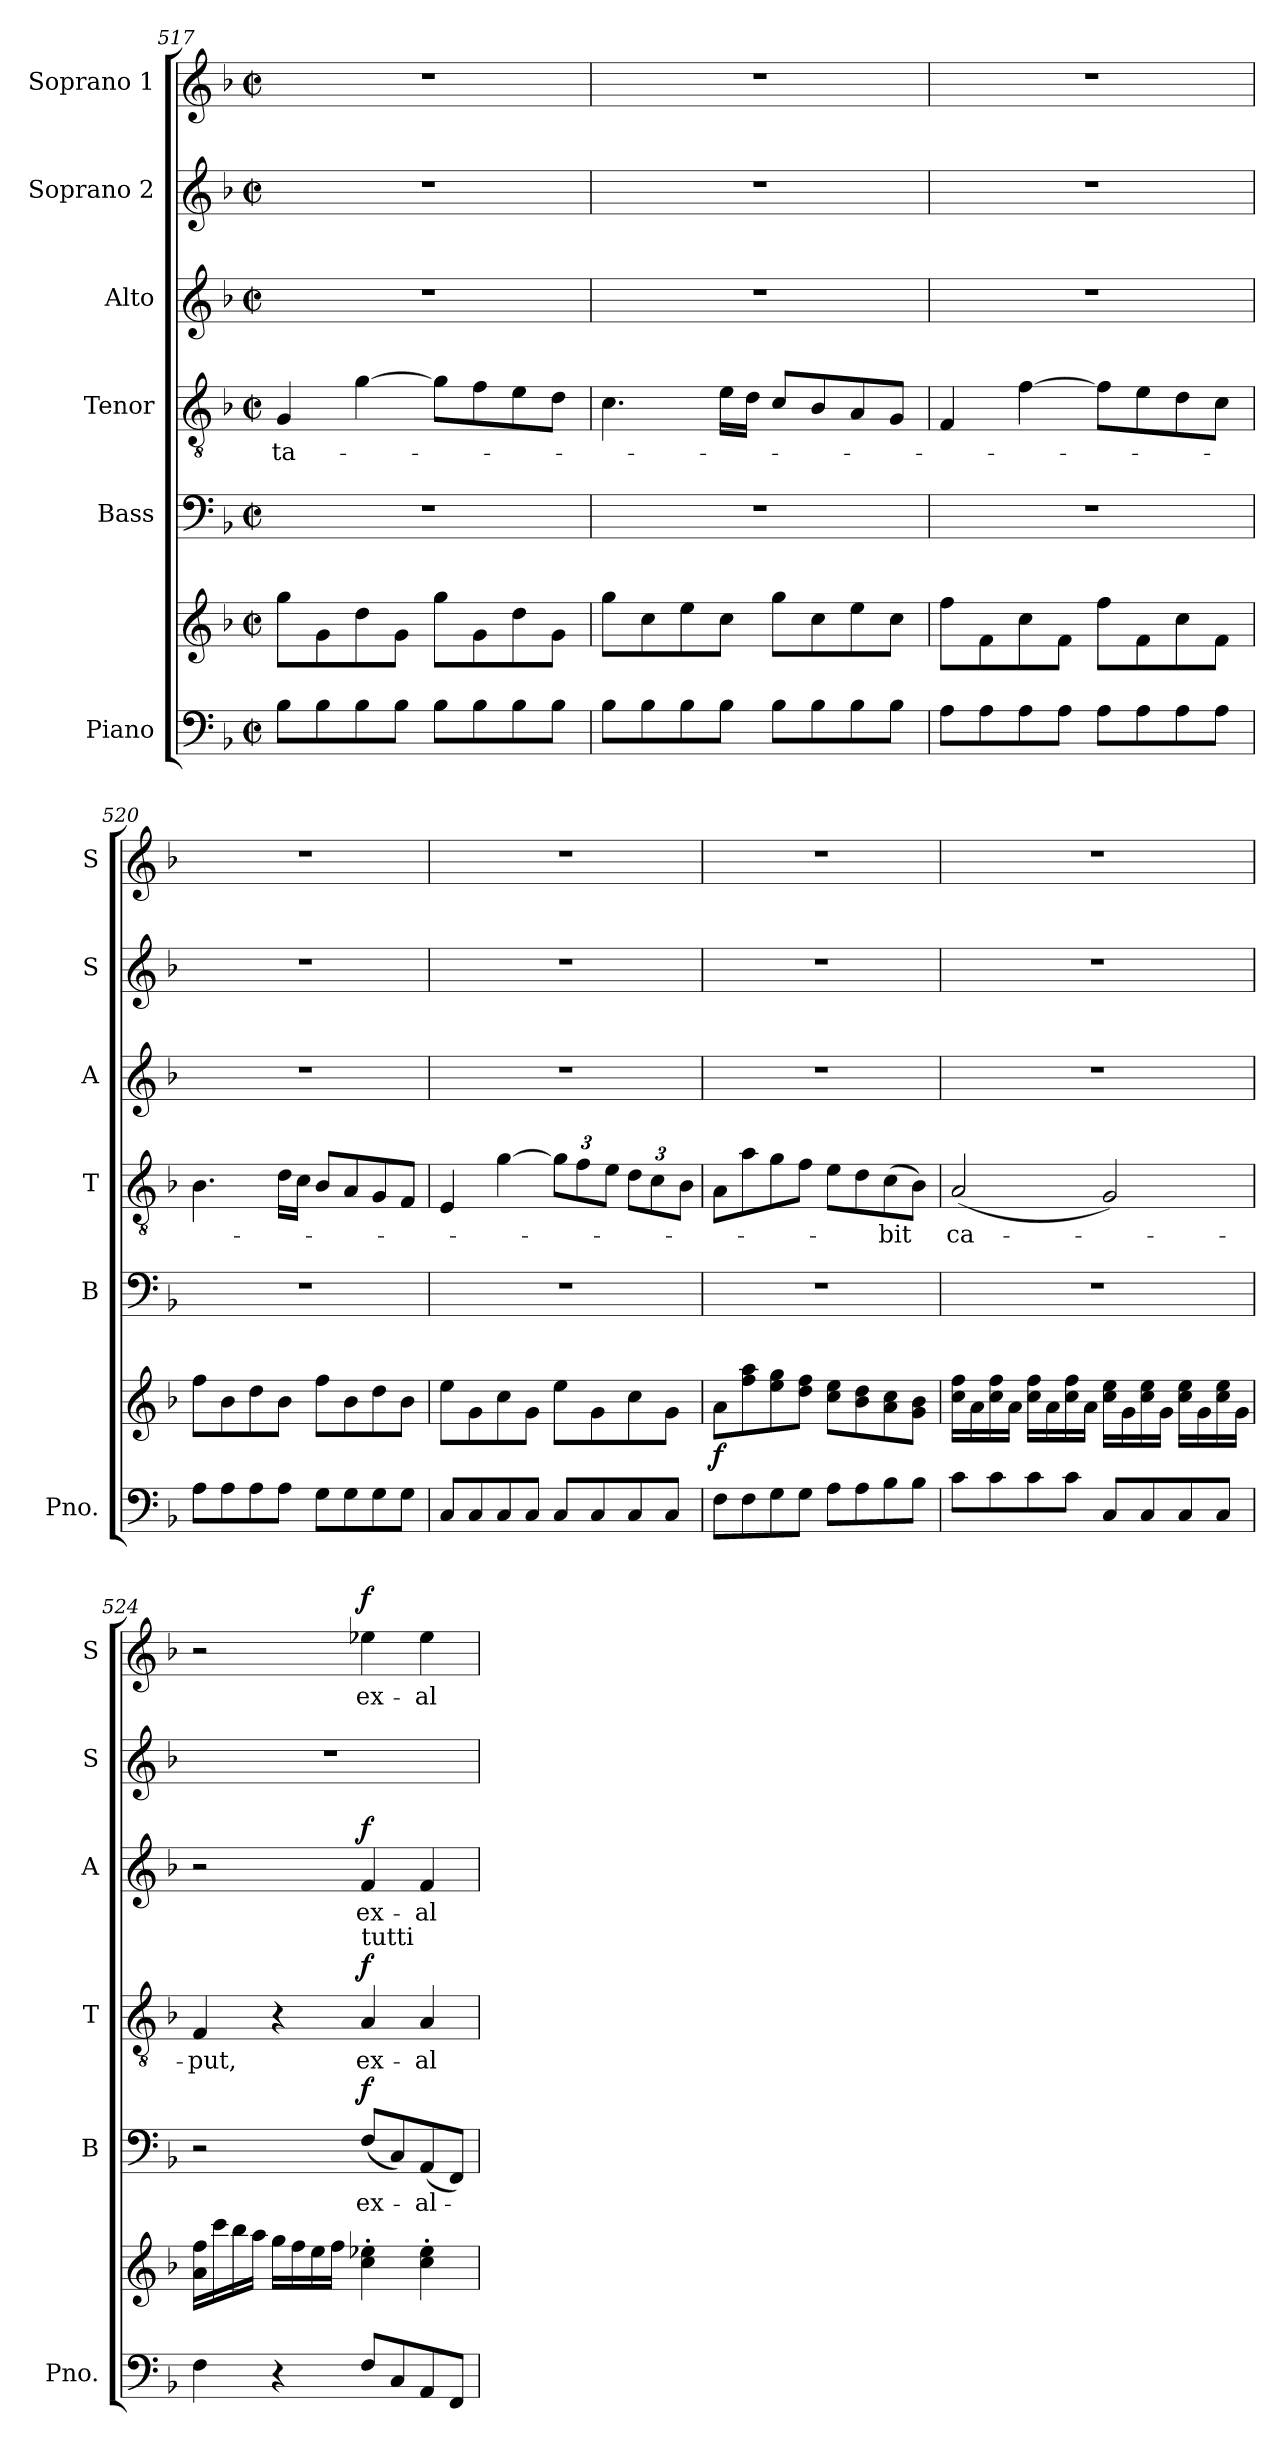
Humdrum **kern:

**kern	**kern	**dynam	**kern	**text	**dynam	**kern	**text	**dynam	**kern	**text	**dynam	**kern	**kern	**text	**dynam
*part6	*part6	*part6	*part5	*part5	*part5	*part4	*part4	*part4	*part3	*part3	*part3	*part2	*part1	*part1	*part1
*staff7	*staff6	*staff6/7	*staff5	*staff5	*staff5	*staff4	*staff4	*staff4	*staff3	*staff3	*staff3	*staff2	*staff1	*staff1	*staff1
*I"Piano	*	*	*I"Bass	*	*	*I"Tenor	*	*	*I"Alto	*	*	*I"Soprano 2	*I"Soprano 1	*	*
*I'Pno.	*	*	*I'B	*	*	*I'T	*	*	*I'A	*	*	*I'S	*I'S	*	*
*clefF4	*clefG2	*	*clefF4	*	*	*clefGv2	*	*	*clefG2	*	*	*clefG2	*clefG2	*	*
*k[b-]	*k[b-]	*	*k[b-]	*	*	*k[b-]	*	*	*k[b-]	*	*	*k[b-]	*k[b-]	*	*
*F:	*F:	*	*F:	*	*	*F:	*	*	*F:	*	*	*F:	*F:	*	*
*M2/2	*M2/2	*	*M2/2	*	*	*M2/2	*	*	*M2/2	*	*	*M2/2	*M2/2	*	*
*met(c|)	*met(c|)	*	*met(c|)	*	*	*met(c|)	*	*	*met(c|)	*	*	*met(c|)	*met(c|)	*	*
=517	=517	=517	=517	=517	=517	=517	=517	=517	=517	=517	=517	=517	=517	=517	=517
!	!	!	!	!	!	!	!LO:LY:b	!	!	!	!	!	!	!	!
8B-\L	8gg\L	.	1r	.	.	4G/	-ta-	.	1r	.	.	1r	1r	.	.
8B-\	8g\	.	.	.	.	.	.	.	.	.	.	.	.	.	.
8B-\	8dd\	.	.	.	.	[4g\	.	.	.	.	.	.	.	.	.
8B-\J	8g\J	.	.	.	.	.	.	.	.	.	.	.	.	.	.
8B-\L	8gg\L	.	.	.	.	8g\L]	.	.	.	.	.	.	.	.	.
8B-\	8g\	.	.	.	.	8f\	.	.	.	.	.	.	.	.	.
8B-\	8dd\	.	.	.	.	8e\	.	.	.	.	.	.	.	.	.
8B-\J	8g\J	.	.	.	.	8d\J	.	.	.	.	.	.	.	.	.
!!LO:LB:g=z
=518	=518	=518	=518	=518	=518	=518	=518	=518	=518	=518	=518	=518	=518	=518	=518
8B-\L	8gg\L	.	1r	.	.	4.c\	.	.	1r	.	.	1r	1r	.	.
8B-\	8cc\	.	.	.	.	.	.	.	.	.	.	.	.	.	.
8B-\	8ee\	.	.	.	.	.	.	.	.	.	.	.	.	.	.
8B-\J	8cc\J	.	.	.	.	16e\LL	.	.	.	.	.	.	.	.	.
.	.	.	.	.	.	16d\JJ	.	.	.	.	.	.	.	.	.
8B-\L	8gg\L	.	.	.	.	8c/L	.	.	.	.	.	.	.	.	.
8B-\	8cc\	.	.	.	.	8B-/	.	.	.	.	.	.	.	.	.
8B-\	8ee\	.	.	.	.	8A/	.	.	.	.	.	.	.	.	.
8B-\J	8cc\J	.	.	.	.	8G/J	.	.	.	.	.	.	.	.	.
=519	=519	=519	=519	=519	=519	=519	=519	=519	=519	=519	=519	=519	=519	=519	=519
8A\L	8ff\L	.	1r	.	.	4F/	.	.	1r	.	.	1r	1r	.	.
8A\	8f\	.	.	.	.	.	.	.	.	.	.	.	.	.	.
8A\	8cc\	.	.	.	.	[4f\	.	.	.	.	.	.	.	.	.
8A\J	8f\J	.	.	.	.	.	.	.	.	.	.	.	.	.	.
8A\L	8ff\L	.	.	.	.	8f\L]	.	.	.	.	.	.	.	.	.
8A\	8f\	.	.	.	.	8e\	.	.	.	.	.	.	.	.	.
8A\	8cc\	.	.	.	.	8d\	.	.	.	.	.	.	.	.	.
8A\J	8f\J	.	.	.	.	8c\J	.	.	.	.	.	.	.	.	.
=520	=520	=520	=520	=520	=520	=520	=520	=520	=520	=520	=520	=520	=520	=520	=520
8A\L	8ff\L	.	1r	.	.	4.B-\	.	.	1r	.	.	1r	1r	.	.
8A\	8b-\	.	.	.	.	.	.	.	.	.	.	.	.	.	.
8A\	8dd\	.	.	.	.	.	.	.	.	.	.	.	.	.	.
8A\J	8b-\J	.	.	.	.	16d\LL	.	.	.	.	.	.	.	.	.
.	.	.	.	.	.	16c\JJ	.	.	.	.	.	.	.	.	.
8G\L	8ff\L	.	.	.	.	8B-/L	.	.	.	.	.	.	.	.	.
8G\	8b-\	.	.	.	.	8A/	.	.	.	.	.	.	.	.	.
8G\	8dd\	.	.	.	.	8G/	.	.	.	.	.	.	.	.	.
8G\J	8b-\J	.	.	.	.	8F/J	.	.	.	.	.	.	.	.	.
=521	=521	=521	=521	=521	=521	=521	=521	=521	=521	=521	=521	=521	=521	=521	=521
8C/L	8ee\L	.	1r	.	.	4E/	.	.	1r	.	.	1r	1r	.	.
8C/	8g\	.	.	.	.	.	.	.	.	.	.	.	.	.	.
8C/	8cc\	.	.	.	.	[4g\	.	.	.	.	.	.	.	.	.
8C/J	8g\J	.	.	.	.	.	.	.	.	.	.	.	.	.	.
8C/L	8ee\L	.	.	.	.	12g\L]	.	.	.	.	.	.	.	.	.
.	.	.	.	.	.	12f\	.	.	.	.	.	.	.	.	.
8C/	8g\	.	.	.	.	.	.	.	.	.	.	.	.	.	.
.	.	.	.	.	.	12e\J	.	.	.	.	.	.	.	.	.
8C/	8cc\	.	.	.	.	12d\L	.	.	.	.	.	.	.	.	.
.	.	.	.	.	.	12c\	.	.	.	.	.	.	.	.	.
8C/J	8g\J	.	.	.	.	.	.	.	.	.	.	.	.	.	.
.	.	.	.	.	.	12B-\J	.	.	.	.	.	.	.	.	.
=522	=522	=522	=522	=522	=522	=522	=522	=522	=522	=522	=522	=522	=522	=522	=522
!	!	!LO:DY:b	!	!	!	!	!	!	!	!	!	!	!	!	!
8F\L	8a\L	f	1r	.	.	8A\L	.	.	1r	.	.	1r	1r	.	.
8F\	8ff\ 8aa\	.	.	.	.	8a\	.	.	.	.	.	.	.	.	.
8G\	8ee\ 8gg\	.	.	.	.	8g\	.	.	.	.	.	.	.	.	.
8G\J	8dd\ 8ff\J	.	.	.	.	8f\J	.	.	.	.	.	.	.	.	.
8A\L	8cc\ 8ee\L	.	.	.	.	8e\L	.	.	.	.	.	.	.	.	.
8A\	8b-\ 8dd\	.	.	.	.	8d\	.	.	.	.	.	.	.	.	.
!	!	!	!	!	!	!	!LO:LY:b	!	!	!	!	!	!	!	!
8B-\	8a\ 8cc\	.	.	.	.	(8c\	-bit	.	.	.	.	.	.	.	.
8B-\J	8g\ 8b-\J	.	.	.	.	8B-\J)	.	.	.	.	.	.	.	.	.
!!LO:PB:g=z
=523	=523	=523	=523	=523	=523	=523	=523	=523	=523	=523	=523	=523	=523	=523	=523
!	!	!	!	!	!	!	!LO:LY:b	!	!	!	!	!	!	!	!
8c\L	16cc\ 16ff\LL	.	1r	.	.	(2A/	ca-	.	1r	.	.	1r	1r	.	.
.	16a\	.	.	.	.	.	.	.	.	.	.	.	.	.	.
8c\	16cc\ 16ff\	.	.	.	.	.	.	.	.	.	.	.	.	.	.
.	16a\JJ	.	.	.	.	.	.	.	.	.	.	.	.	.	.
8c\	16cc\ 16ff\LL	.	.	.	.	.	.	.	.	.	.	.	.	.	.
.	16a\	.	.	.	.	.	.	.	.	.	.	.	.	.	.
8c\J	16cc\ 16ff\	.	.	.	.	.	.	.	.	.	.	.	.	.	.
.	16a\JJ	.	.	.	.	.	.	.	.	.	.	.	.	.	.
8C/L	16cc\ 16ee\LL	.	.	.	.	2G/)	.	.	.	.	.	.	.	.	.
.	16g\	.	.	.	.	.	.	.	.	.	.	.	.	.	.
8C/	16cc\ 16ee\	.	.	.	.	.	.	.	.	.	.	.	.	.	.
.	16g\JJ	.	.	.	.	.	.	.	.	.	.	.	.	.	.
8C/	16cc\ 16ee\LL	.	.	.	.	.	.	.	.	.	.	.	.	.	.
.	16g\	.	.	.	.	.	.	.	.	.	.	.	.	.	.
8C/J	16cc\ 16ee\	.	.	.	.	.	.	.	.	.	.	.	.	.	.
.	16g\JJ	.	.	.	.	.	.	.	.	.	.	.	.	.	.
=524	=524	=524	=524	=524	=524	=524	=524	=524	=524	=524	=524	=524	=524	=524	=524
!	!	!	!	!	!	!	!LO:LY:b	!	!	!	!	!	!	!	!
4F\	16a\ 16ff\LL	.	2r	.	.	4F/	-put,	.	2r	.	.	1r	2r	.	.
.	16ccc\	.	.	.	.	.	.	.	.	.	.	.	.	.	.
.	16bb-\	.	.	.	.	.	.	.	.	.	.	.	.	.	.
.	16aa\JJ	.	.	.	.	.	.	.	.	.	.	.	.	.	.
4r	16gg\LL	.	.	.	.	4r	.	.	.	.	.	.	.	.	.
.	16ff\	.	.	.	.	.	.	.	.	.	.	.	.	.	.
.	16ee\	.	.	.	.	.	.	.	.	.	.	.	.	.	.
.	16ff\JJ	.	.	.	.	.	.	.	.	.	.	.	.	.	.
!	!	!	!	!	!	!LO:TX:a:t=tutti	!	!	!	!	!	!	!	!	!
!	!	!	!	!LO:LY:b	!LO:DY:a	!	!LO:LY:b	!LO:DY:a	!	!LO:LY:b	!LO:DY:a	!	!	!LO:LY:b	!LO:DY:a
8F/L	4cc\'> 4ee-X\'>	.	(<8F/L	ex-	f	4A/	ex-	f	4f/	ex-	f	.	4ee-X\	ex-	f
8C/	.	.	8C/)	.	.	.	.	.	.	.	.	.	.	.	.
!	!	!	!	!LO:LY:b	!	!	!LO:LY:b	!	!	!LO:LY:b	!	!	!	!LO:LY:b	!
8AA/	4cc\'> 4ee-\'>	.	(<8AA/	-al-	.	4A/	-al-	.	4f/	-al-	.	.	4ee-\	-al-	.
8FF/J	.	.	8FF/J)	.	.	.	.	.	.	.	.	.	.	.	.
=	=	=	=	=	=	=	=	=	=	=	=	=	=	=	=
*-	*-	*-	*-	*-	*-	*-	*-	*-	*-	*-	*-	*-	*-	*-	*-
